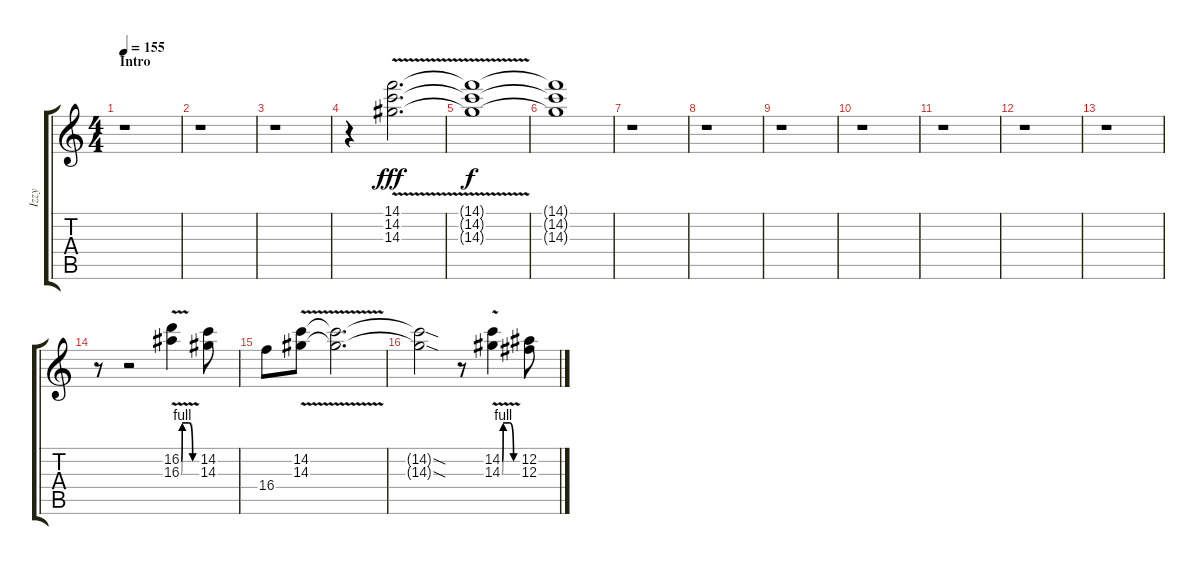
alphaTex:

\track ("Izzy" "Izzy") {instrument overdrivenguitar}
\staff {score tabs}
\tuning (Eb4 Bb3 Gb3 Db3 Ab2 Eb2) {hide}
\ts (4 4)
\section ("" "Intro")
\tempo 155
\clef g2
\ks c
r.1{dy fff volume 11 balance 8 instrument overdrivenguitar} |
r.1 |
r.1 |
r.4 (14.1{v} 14.2{v} 14.3{v}).2{d} |
(14.1{t} 14.2{t} 14.3{t}).1{dy f} |
(14.1{t} 14.2{t} 14.3{t}).1{volume 0} |
r.1 |
r.1{volume 11 balance 8} |
r.1 |
r.1 |
r.1 |
r.1 |
r.1 |
r.8 r.2 (16.2{be (custom 0 0 4 4 15 4 30 4 45 0 60 0) v} 16.3{be (custom 0 0 4 4 15 4 38 4 45 0 60 0) v}).4 (14.2 14.3).8 |
16.4.8 (14.2{v} 14.3{v}).8 (14.2{t} 14.3{t}).2{d} |
(14.2{sod t} 14.3{sod t}).2 r.8 (14.2{be (custom 0 0 4 4 15 4 30 4 45 0 60 0) v} 14.3{be (custom 0 0 4 4 15 4 30 4 45 0 60 0) v}).4 (12.2 12.3).8
